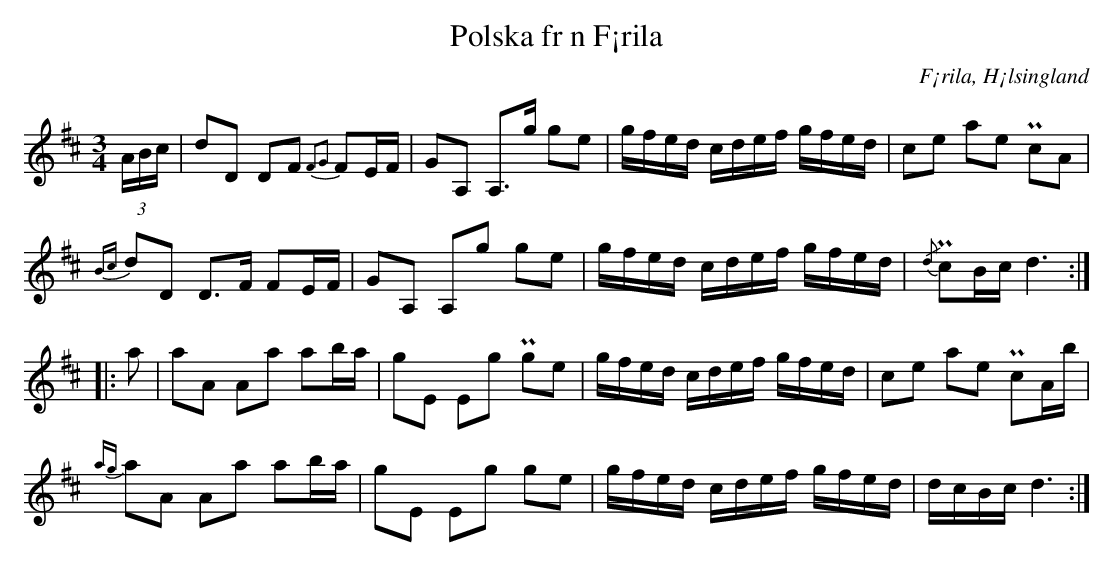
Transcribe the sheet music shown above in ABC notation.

X:1
T:Polska fr n F¡rila
O:F¡rila, H¡lsingland
M:3/4
L:1/16
U:t=turn
K:D
(3ABc | d2D2 D2F2 {F2G2}F2EF | G2A,2 A,2>g2 g2e2 | gfed cdef gfed | c2e2 a2e2 Pc2A2 |
{Bc}d2D2 D2>F2 F2EF | G2A,2 A,2g2 g2e2 | gfed cdef gfed | {/d}Pc2Bc d6 ::
a2 | a2A2 A2a2 a2ba | g2E2 E2g2 Pg2e2 | gfed cdef gfed | c2e2 a2e2 Pc2A4/3b2/3 |
{a6/5g5/5}a2A2 A2a2 a2ba | g2E2 E2g2 g2e2 | gfed cdef gfed | dcBc d6 :|
